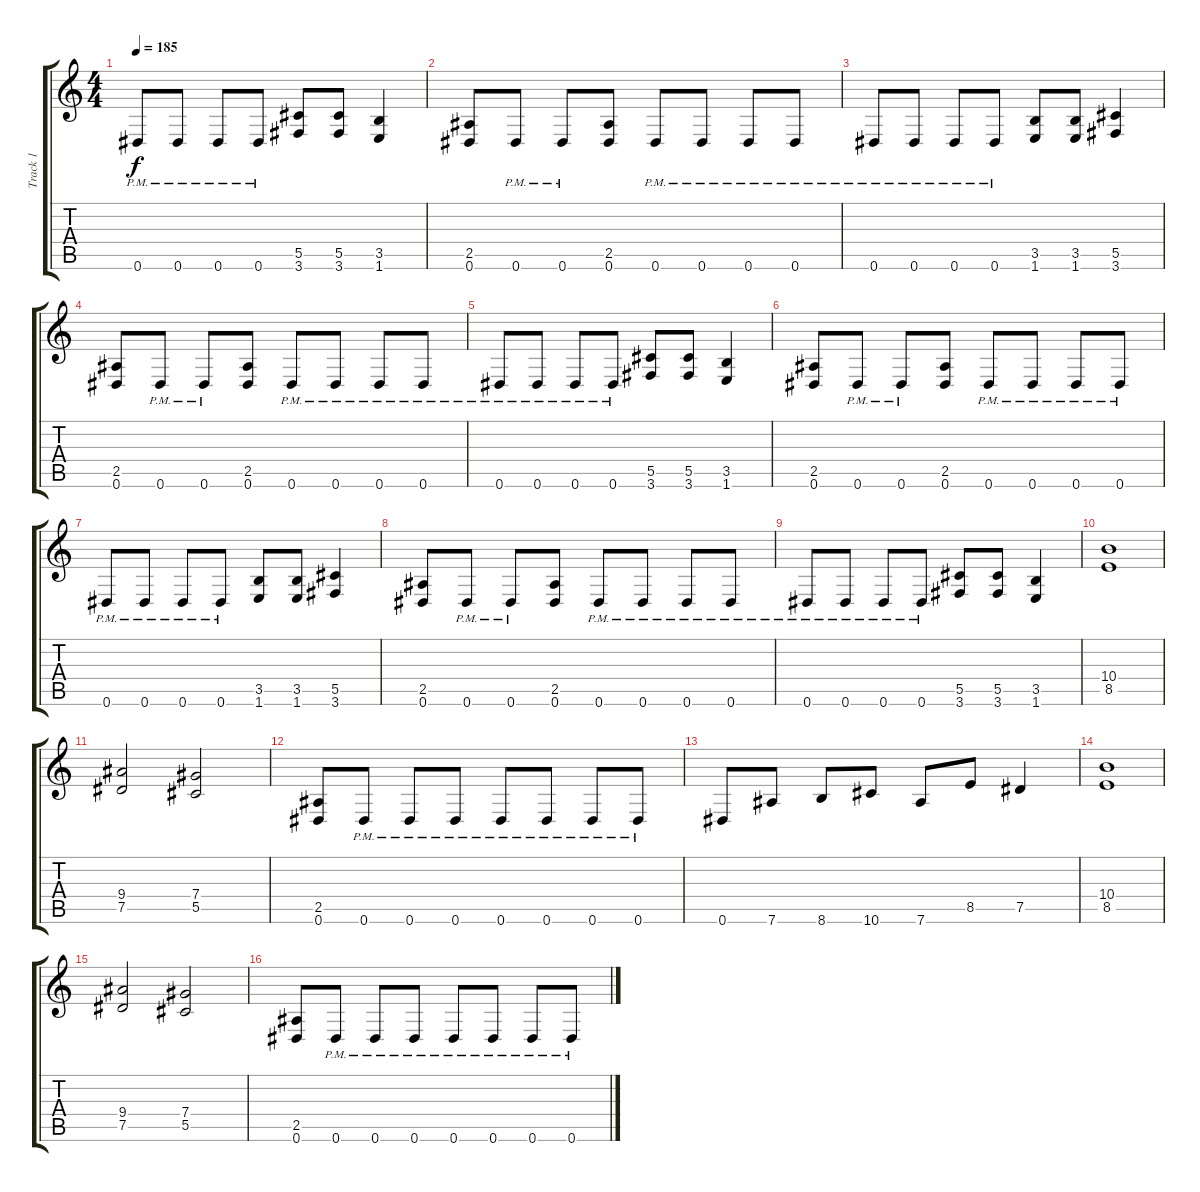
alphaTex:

\track ("Track 1" "Track 1") {instrument distortionguitar}
\staff {score tabs}
\tuning (Eb4 Bb3 Gb3 Db3 Ab2 Eb2) {hide}
\ts (4 4)
\tempo 185
\clef g2
\ks c
0.6{pm}.8{dy f} 0.6{pm}.8 0.6{pm}.8 0.6{pm}.8 (5.5 3.6).8 (5.5 3.6).8 (3.5 1.6).4 |
(2.5 0.6).8 0.6{pm}.8 0.6{pm}.8 (2.5 0.6).8 0.6{pm}.8 0.6{pm}.8 0.6{pm}.8 0.6{pm}.8 |
0.6{pm}.8 0.6{pm}.8 0.6{pm}.8 0.6{pm}.8 (3.5 1.6).8 (3.5 1.6).8 (5.5 3.6).4 |
(2.5 0.6).8 0.6{pm}.8 0.6{pm}.8 (2.5 0.6).8 0.6{pm}.8 0.6{pm}.8 0.6{pm}.8 0.6{pm}.8 |
0.6{pm}.8 0.6{pm}.8 0.6{pm}.8 0.6{pm}.8 (5.5 3.6).8 (5.5 3.6).8 (3.5 1.6).4 |
(2.5 0.6).8 0.6{pm}.8 0.6{pm}.8 (2.5 0.6).8 0.6{pm}.8 0.6{pm}.8 0.6{pm}.8 0.6{pm}.8 |
0.6{pm}.8 0.6{pm}.8 0.6{pm}.8 0.6{pm}.8 (3.5 1.6).8 (3.5 1.6).8 (5.5 3.6).4 |
(2.5 0.6).8 0.6{pm}.8 0.6{pm}.8 (2.5 0.6).8 0.6{pm}.8 0.6{pm}.8 0.6{pm}.8 0.6{pm}.8 |
0.6{pm}.8 0.6{pm}.8 0.6{pm}.8 0.6{pm}.8 (5.5 3.6).8 (5.5 3.6).8 (3.5 1.6).4 |
(10.4 8.5).1 |
(9.4 7.5).2 (7.4 5.5).2 |
(2.5 0.6).8 0.6{pm}.8 0.6{pm}.8 0.6{pm}.8 0.6{pm}.8 0.6{pm}.8 0.6{pm}.8 0.6{pm}.8 |
0.6.8 7.6.8 8.6.8 10.6.8 7.6.8 8.5.8 7.5.4 |
(10.4 8.5).1 |
(9.4 7.5).2 (7.4 5.5).2 |
(2.5 0.6).8 0.6{pm}.8 0.6{pm}.8 0.6{pm}.8 0.6{pm}.8 0.6{pm}.8 0.6{pm}.8 0.6{pm}.8
